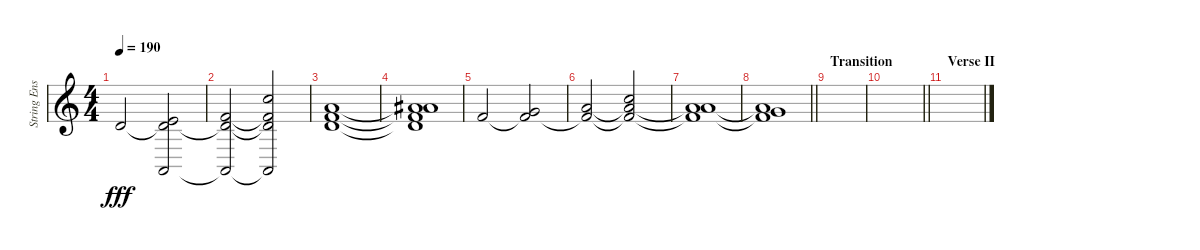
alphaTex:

\track ("String Ensemble" "String Ens") {instrument stringensemble1}
\staff {score}
\tuning (E4 B3 G3 D3 A2 D2) {hide}
\ts (4 4)
\tempo 190
\clef g2
\ks c
7.3.2{dy fff} (5.2 7.3{t} 0.5).2 |
(6.2 7.3{t} 0.5{t}).2 (8.1 6.2{t} 7.3{t} 0.5{t}).2 |
(10.2 10.3 12.4).1 |
(6.1 10.2{t} 10.3{t} 12.4{t}).1 |
10.3.2 (8.2 10.3{t}).2 |
(10.2 10.3{t}).2 (8.1 10.2{t} 10.3{t}).2 |
(5.1 10.2{t} 10.3{t}).1 |
\barLineRight lightlight
(3.1 10.2{t} 10.3{t}).1 |
\section ("" "Transition")
|
\barLineRight lightlight
|
\section ("" "Verse II")
